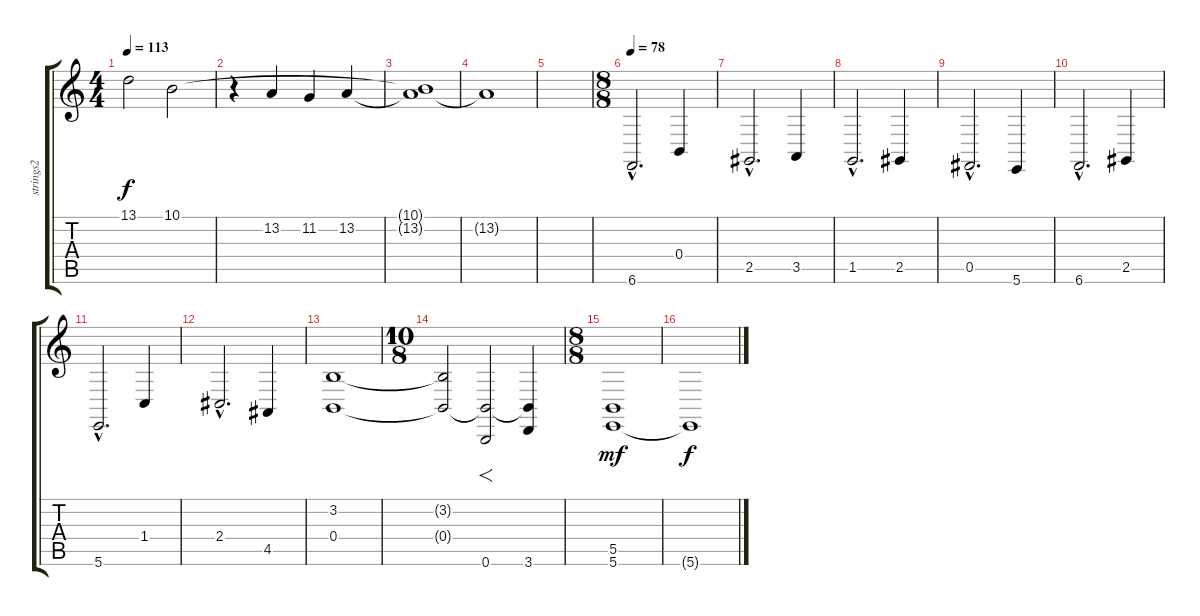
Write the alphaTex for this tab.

\track ("strings2" "strings2") {instrument stringensemble2}
\staff {score tabs}
\tuning (Db4 Ab3 E3 B2 Gb2 B1) {hide}
\ts (4 4)
\tempo 113
\clef g2
\ks c
13.1.2{dy f} 10.1.2 |
r.4 13.2.4 11.2.4 13.2.4 |
(10.1{t} 13.2{t}).1 |
13.2{t}.1 |
|
\ts (8 8)
\tempo 78
6.6{hac}.2{d volume 13} 0.4.4 |
2.5{hac}.2{d} 3.5.4 |
1.5{hac}.2{d} 2.5.4 |
0.5{hac}.2{d} 5.6.4 |
6.6{hac}.2{d} 2.5.4 |
5.6{hac}.2{d} 1.4.4 |
2.4{hac}.2{d} 4.5.4 |
(3.2 0.4).1 |
\ts (10 8)
(3.2{t} 0.4{t}).2 (0.4{t} 0.6).2{f} (0.4{t} 3.6).4 |
\ts (8 8)
(5.5 5.6).1{dy mf volume 11} |
5.6{t}.1{dy f}
